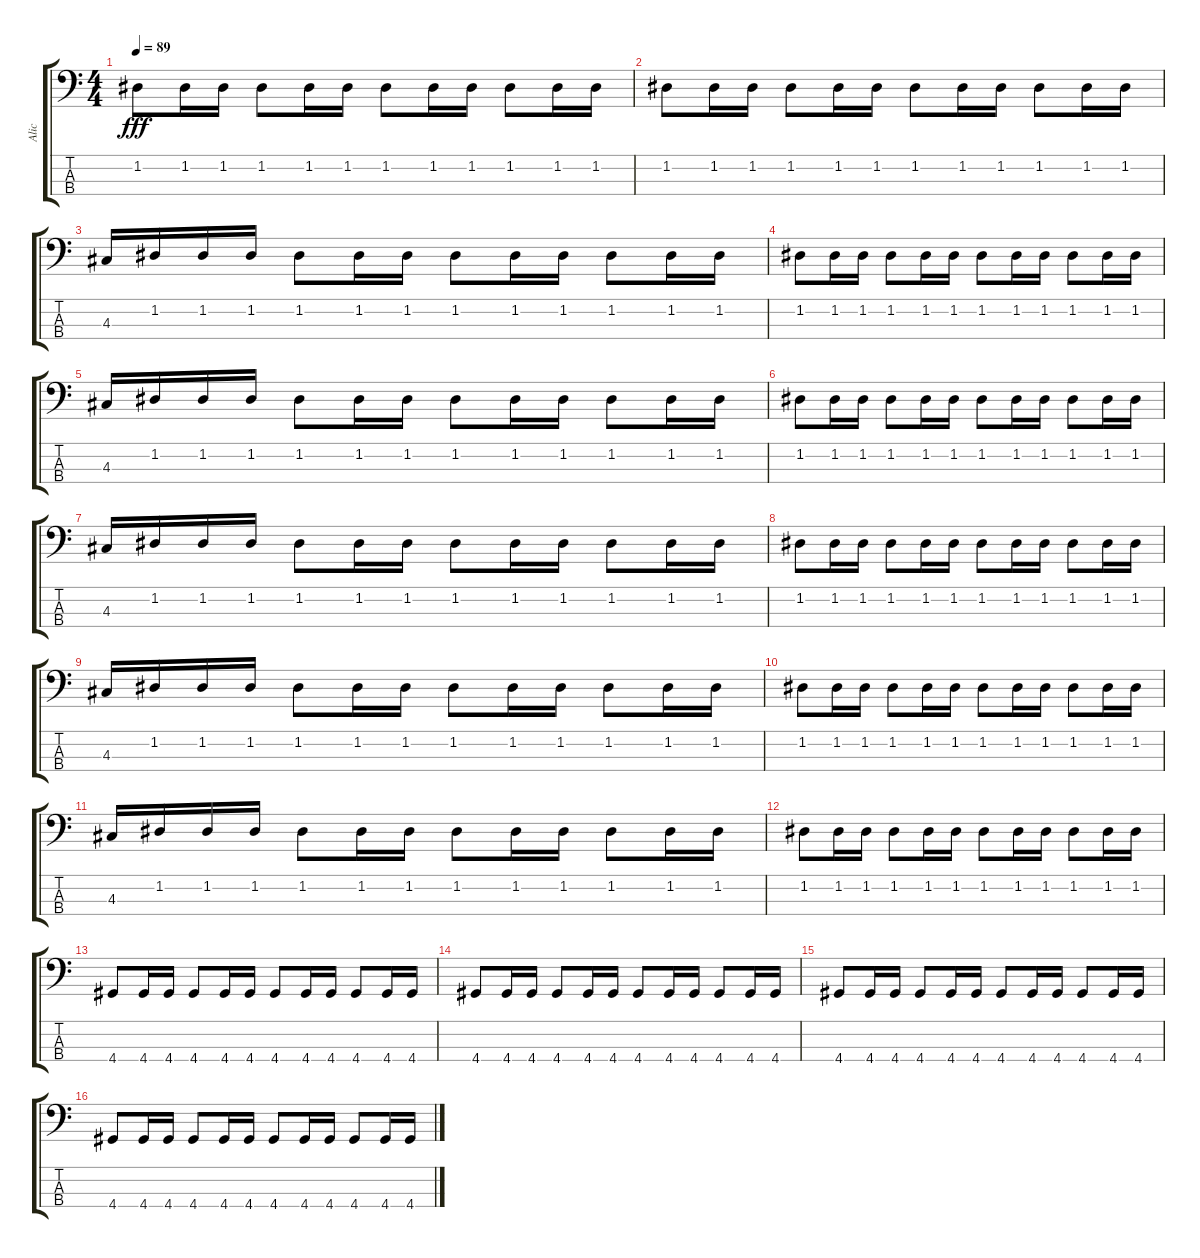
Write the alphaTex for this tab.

\track ("Alic" "Alic") {instrument electricbassfinger}
\staff {score tabs}
\tuning (G2 D2 A1 E1) {hide}
\ts (4 4)
\tempo 89
\clef f4
\ks c
1.2.8{dy fff instrument electricbassfinger} 1.2.16 1.2.16 1.2.8 1.2.16 1.2.16 1.2.8 1.2.16 1.2.16 1.2.8 1.2.16 1.2.16 |
1.2.8 1.2.16 1.2.16 1.2.8 1.2.16 1.2.16 1.2.8 1.2.16 1.2.16 1.2.8 1.2.16 1.2.16 |
4.3.16 1.2.16 1.2.16 1.2.16 1.2.8 1.2.16 1.2.16 1.2.8 1.2.16 1.2.16 1.2.8 1.2.16 1.2.16 |
1.2.8 1.2.16 1.2.16 1.2.8 1.2.16 1.2.16 1.2.8 1.2.16 1.2.16 1.2.8 1.2.16 1.2.16 |
4.3.16 1.2.16 1.2.16 1.2.16 1.2.8 1.2.16 1.2.16 1.2.8 1.2.16 1.2.16 1.2.8 1.2.16 1.2.16 |
1.2.8 1.2.16 1.2.16 1.2.8 1.2.16 1.2.16 1.2.8 1.2.16 1.2.16 1.2.8 1.2.16 1.2.16 |
4.3.16 1.2.16 1.2.16 1.2.16 1.2.8 1.2.16 1.2.16 1.2.8 1.2.16 1.2.16 1.2.8 1.2.16 1.2.16 |
1.2.8 1.2.16 1.2.16 1.2.8 1.2.16 1.2.16 1.2.8 1.2.16 1.2.16 1.2.8 1.2.16 1.2.16 |
4.3.16 1.2.16 1.2.16 1.2.16 1.2.8 1.2.16 1.2.16 1.2.8 1.2.16 1.2.16 1.2.8 1.2.16 1.2.16 |
1.2.8 1.2.16 1.2.16 1.2.8 1.2.16 1.2.16 1.2.8 1.2.16 1.2.16 1.2.8 1.2.16 1.2.16 |
4.3.16 1.2.16 1.2.16 1.2.16 1.2.8 1.2.16 1.2.16 1.2.8 1.2.16 1.2.16 1.2.8 1.2.16 1.2.16 |
1.2.8 1.2.16 1.2.16 1.2.8 1.2.16 1.2.16 1.2.8 1.2.16 1.2.16 1.2.8 1.2.16 1.2.16 |
4.4.8 4.4.16 4.4.16 4.4.8 4.4.16 4.4.16 4.4.8 4.4.16 4.4.16 4.4.8 4.4.16 4.4.16 |
4.4.8 4.4.16 4.4.16 4.4.8 4.4.16 4.4.16 4.4.8 4.4.16 4.4.16 4.4.8 4.4.16 4.4.16 |
4.4.8 4.4.16 4.4.16 4.4.8 4.4.16 4.4.16 4.4.8 4.4.16 4.4.16 4.4.8 4.4.16 4.4.16 |
4.4.8 4.4.16 4.4.16 4.4.8 4.4.16 4.4.16 4.4.8 4.4.16 4.4.16 4.4.8 4.4.16 4.4.16
